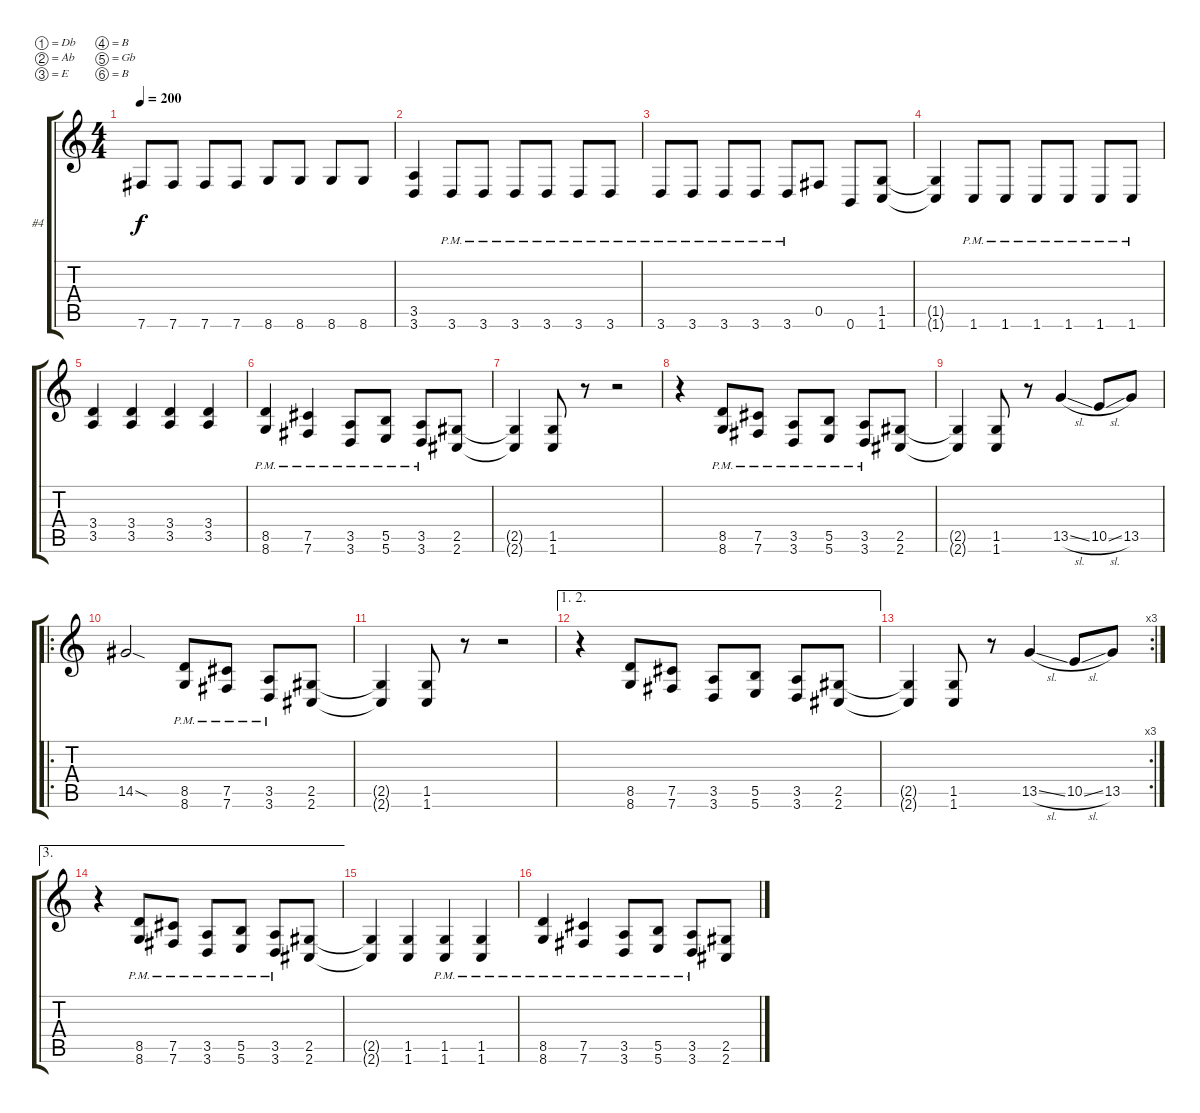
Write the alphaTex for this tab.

\bracketExtendMode groupsimilarinstruments
\firstSystemTrackNameOrientation horizontal
\otherSystemsTrackNameOrientation horizontal
\track ("Jim Root" "#4") {instrument distortionguitar}
\staff {score tabs}
\tuning (Db4 Ab3 E3 B2 Gb2 B1)
\ts (4 4)
\tempo 200
\clef g2
\ks c
7.6.8{dy f} 7.6.8 7.6.8 7.6.8 8.6.8 8.6.8 8.6.8 8.6.8 |
(3.5 3.6).4 3.6{pm}.8 3.6{pm}.8 3.6{pm}.8 3.6{pm}.8 3.6{pm}.8 3.6{pm}.8 |
3.6{pm}.8 3.6{pm}.8 3.6{pm}.8 3.6{pm}.8 3.6{pm}.8 0.5.8 0.6.8 (1.5 1.6).8 |
(1.5{t} 1.6{t}).4 1.6{pm}.8 1.6{pm}.8 1.6{pm}.8 1.6{pm}.8 1.6{pm}.8 1.6{pm}.8 |
(3.4 3.5).4 (3.4 3.5).4 (3.4 3.5).4 (3.4 3.5).4 |
(8.5{pm} 8.6{pm}).4 (7.5{pm} 7.6{pm}).4 (3.5{pm} 3.6{pm}).8 (5.5{pm} 5.6{pm}).8 (3.5{pm} 3.6{pm}).8 (2.5 2.6).8 |
(2.5{t} 2.6{t}).4 (1.5 1.6).8 r.8 r.2 |
r.4 (8.5{pm} 8.6{pm}).8 (7.5{pm} 7.6{pm}).8 (3.5{pm} 3.6{pm}).8 (5.5{pm} 5.6{pm}).8 (3.5{pm} 3.6{pm}).8 (2.5 2.6).8 |
(2.5{t} 2.6{t}).4 (1.5 1.6).8 r.8 13.5{sl}.4 10.5{sl}.8 13.5.8 |
\ro
14.5{sod}.2 (8.5{pm} 8.6{pm}).8 (7.5{pm} 7.6{pm}).8 (3.5{pm} 3.6{pm}).8 (2.5 2.6).8 |
(2.5{t} 2.6{t}).4 (1.5 1.6).8 r.8 r.2 |
\ae (1 2)
r.4 (8.5 8.6).8 (7.5 7.6).8 (3.5 3.6).8 (5.5 5.6).8 (3.5 3.6).8 (2.5 2.6).8 |
\rc 3
(2.5{t} 2.6{t}).4 (1.5 1.6).8 r.8 13.5{sl}.4 10.5{sl}.8 13.5.8 |
\ae 3
r.4 (8.5{pm} 8.6{pm}).8 (7.5{pm} 7.6{pm}).8 (3.5{pm} 3.6{pm}).8 (5.5{pm} 5.6{pm}).8 (3.5{pm} 3.6{pm}).8 (2.5 2.6).8 |
(2.5{t} 2.6{t}).4 (1.5 1.6).4 (1.5{pm} 1.6{pm}).4 (1.5{pm} 1.6{pm}).4 |
(8.5{pm} 8.6{pm}).4 (7.5{pm} 7.6{pm}).4 (3.5{pm} 3.6{pm}).8 (5.5{pm} 5.6{pm}).8 (3.5{pm} 3.6{pm}).8 (2.5 2.6).8
